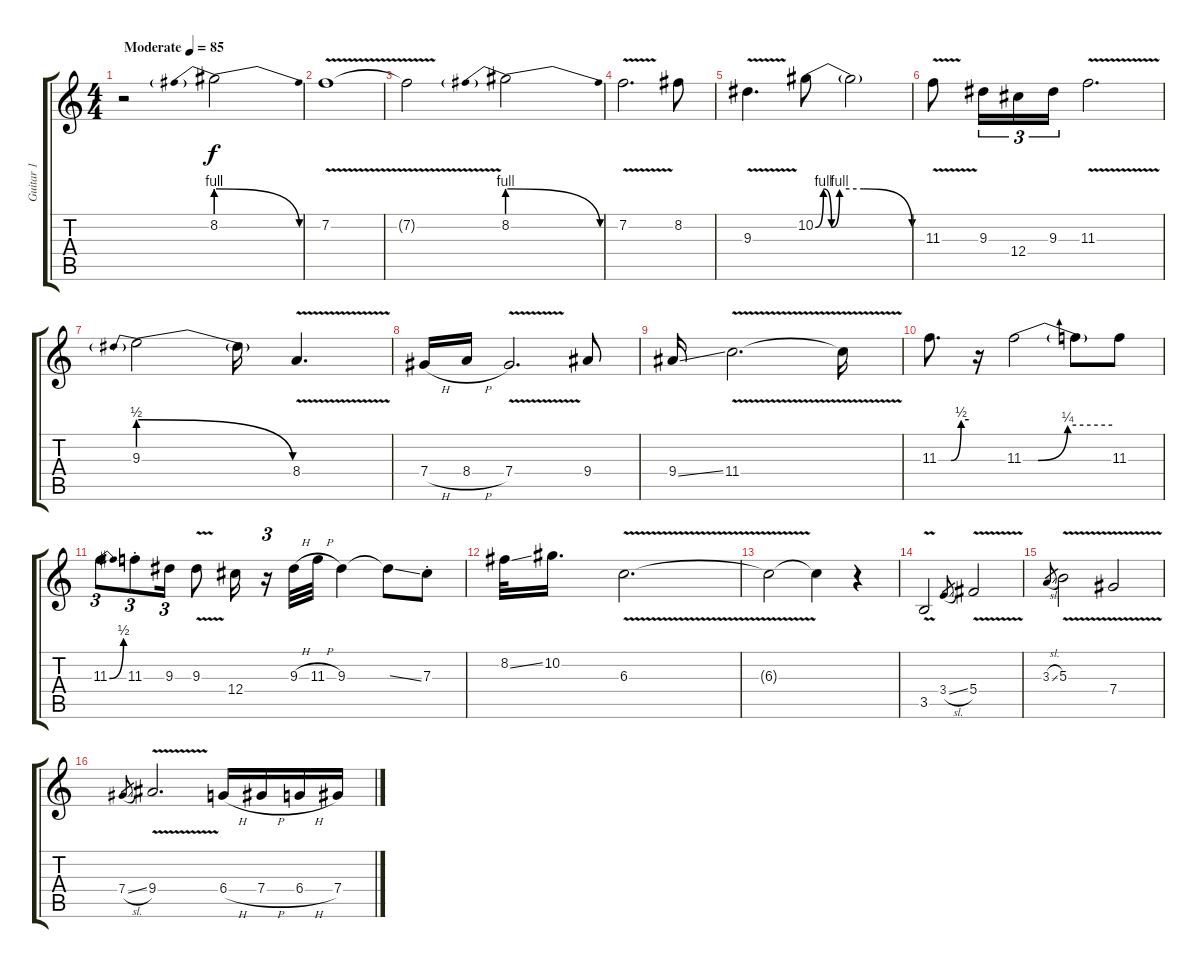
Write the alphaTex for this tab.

\track ("Guitar 1" "Guitar 1") {instrument overdrivenguitar}
\staff {score tabs}
\tuning (Eb4 Bb3 Gb3 Db3 Ab2 Eb2) {hide}
\ts (4 4)
\tempo (85 "Moderate")
\clef g2
\ks c
r.2{dy f instrument overdrivenguitar} 8.2{be (prebendrelease 0 4 60 0)}.2 |
7.2{v}.1 |
7.2{t}.2 8.2{be (prebendrelease 0 4 60 0)}.2 |
7.2{v}.2{d} 8.2.8 |
9.3{v}.4{d} 10.2{be (custom 0 0 5 4 10 0 15 4 30 4 60 0)}.8 10.2{t}.2 |
11.3{v}.8 9.3.16{tu (3 2)} 12.4.16{tu (3 2)} 9.3.16{tu (3 2)} 11.3{v}.2{d} |
9.3{be (prebendrelease 0 2 60 0)}.2 9.3{t}.16 8.4{v}.4{d} |
7.4{h}.16 8.4{h}.16 7.4{v}.2{d} 9.4.8 |
9.4{ss}.16 11.4{v}.2{d} 11.4{t}.16 |
11.3{be (custom 0 0 25 0 45 2 60 2)}.8{d} r.16 11.3{be (custom 0 0 10 0 30 1 60 1)}.2 11.3{t}.8 11.3.8 |
11.3{be (bend 0 0 60 2)}.8{tu (3 2)} 11.3{st}.8{tu (3 2)} 9.3.16{tu (3 2)} 9.3{v}.8 12.4.16 r.16{tu (3 2)} 9.3{h}.32 11.3{h}.32 9.3.4 9.3{ss t}.8 7.3{st}.8 |
8.2{ss}.32 10.2.16{d} 6.3{v}.2{d} |
6.3{t}.2 6.3{t}.4 r.4 |
3.5{v}.2 3.4{sl}.8{gr} 5.4{v}.2 |
3.3{sl}.8{gr} 5.3{v}.2 7.4{v}.2 |
7.4{sl}.8{gr} 9.4{v}.2{d} 6.4{h}.16 7.4{h}.16 6.4{h}.16 7.4{h}.16
